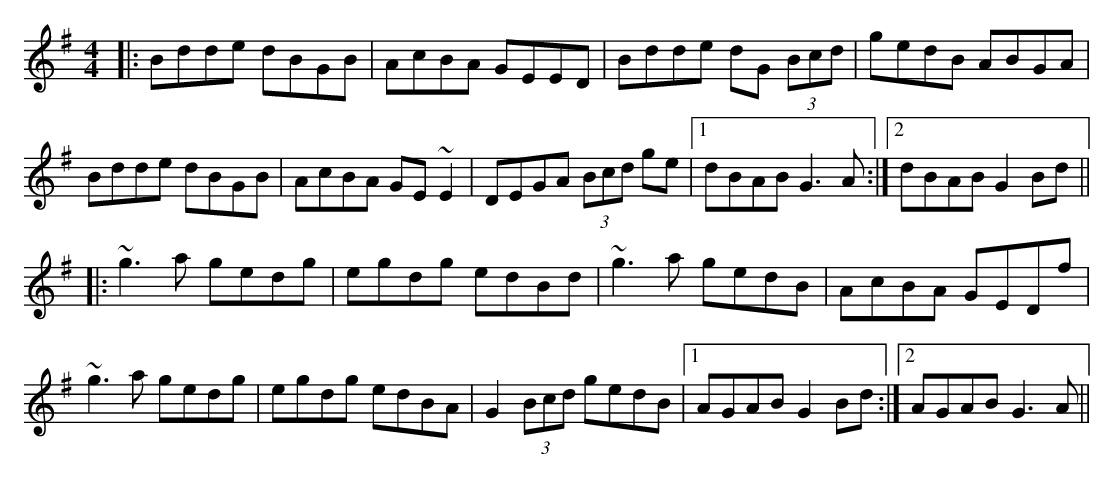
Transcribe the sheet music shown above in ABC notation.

X:1
M:4/4
K:G
|:Bdde dBGB|AcBA GEED|Bdde dG (3Bcd|gedB ABGA|
Bdde dBGB|AcBA GE~E2|DEGA (3Bcd ge|1 dBAB G3A:|2 dBAB G2Bd||
|:~g3a gedg|egdg edBd|~g3a gedB|AcBA GEDf|
~g3a gedg|egdg edBA|G2 (3Bcd gedB|1 AGAB G2Bd:|2 AGAB G3A||
